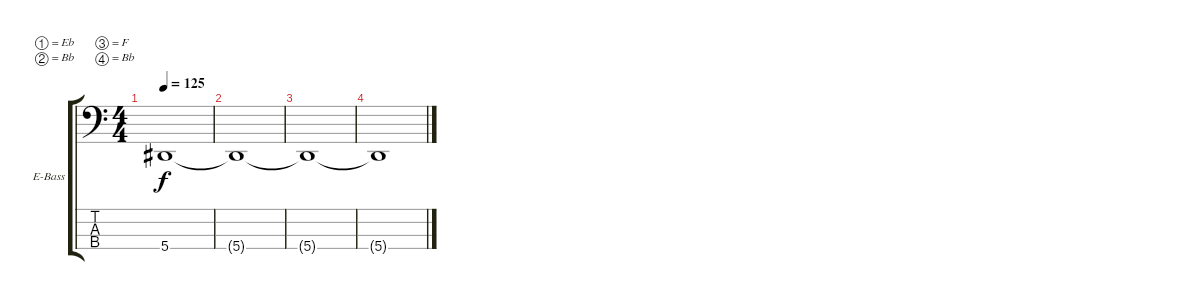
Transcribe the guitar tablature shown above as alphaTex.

\bracketExtendMode groupsimilarinstruments
\firstSystemTrackNameOrientation horizontal
\otherSystemsTrackNameOrientation horizontal
\track ("Bass (Mark Klepaski)" "E-Bass") {instrument electricbasspick}
\staff {score tabs}
\tuning (Eb2 Bb1 F1 Bb0)
\ts (4 4)
\tempo 125
\clef f4
\ks c
5.4.1{dy f} |
5.4{t}.1 |
5.4{t}.1 |
5.4{t}.1
